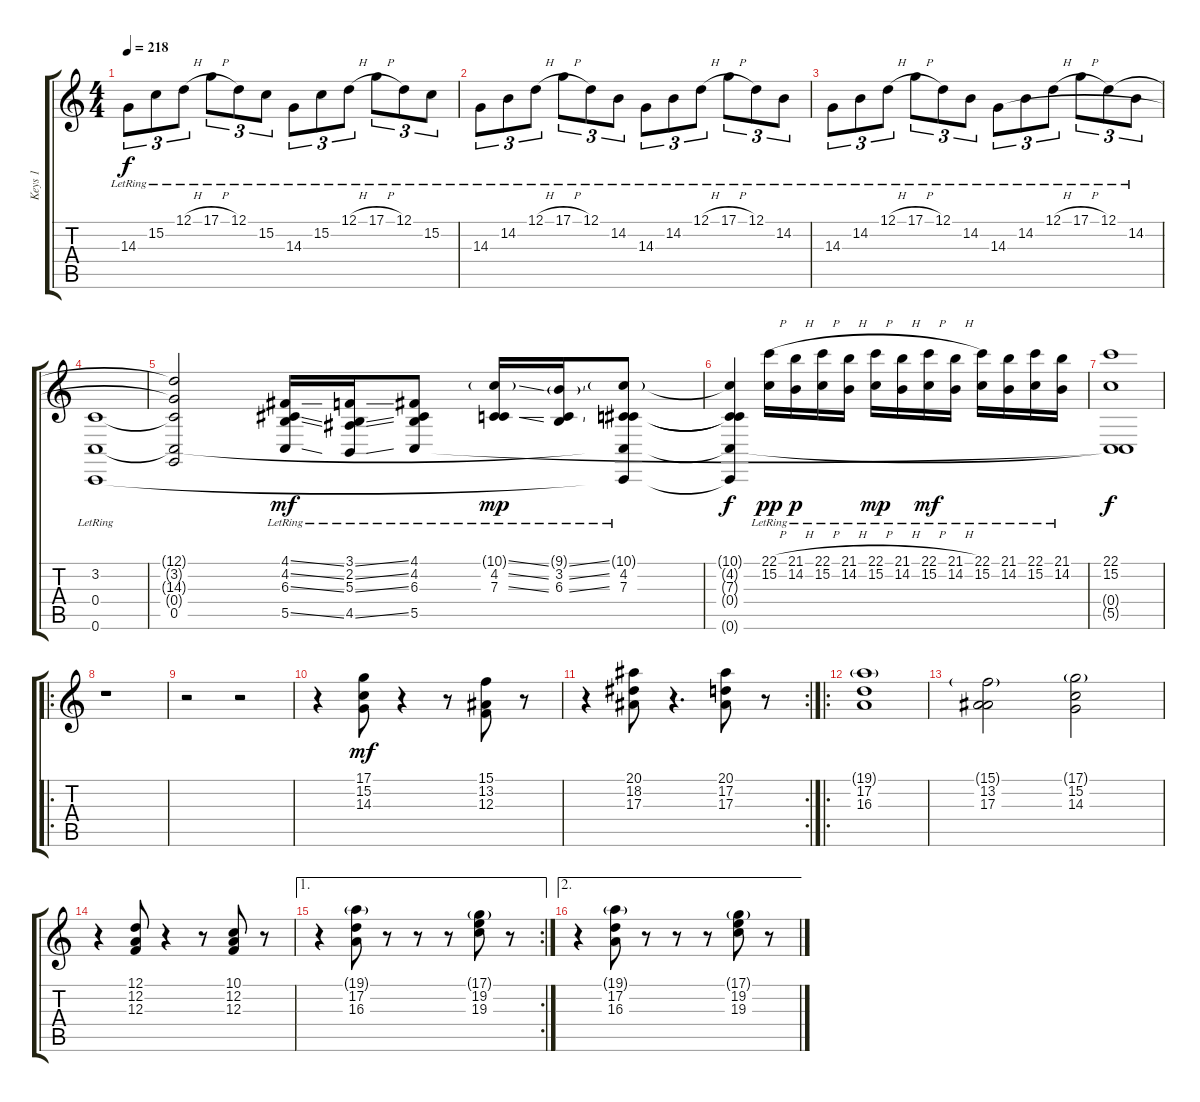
\track ("Keys 1" "Keys 1") {instrument electricgrandpiano}
\staff {score tabs}
\tuning (D4 A3 F3 C3 G2 C2) {hide}
\ts (4 4)
\tempo 218
\clef g2
\ks c
14.3{lr}.8{tu (3 2) dy f} 15.2{lr}.8{tu (3 2)} 12.1{h lr}.8{tu (3 2)} 17.1{h lr}.8{tu (3 2)} 12.1{lr}.8{tu (3 2)} 15.2{lr}.8{tu (3 2)} 14.3{lr}.8{tu (3 2)} 15.2{lr}.8{tu (3 2)} 12.1{h lr}.8{tu (3 2)} 17.1{h lr}.8{tu (3 2)} 12.1{lr}.8{tu (3 2)} 15.2{lr}.8{tu (3 2)} |
14.3{lr}.8{tu (3 2)} 14.2{lr}.8{tu (3 2)} 12.1{h lr}.8{tu (3 2)} 17.1{h lr}.8{tu (3 2)} 12.1{lr}.8{tu (3 2)} 14.2{lr}.8{tu (3 2)} 14.3{lr}.8{tu (3 2)} 14.2{lr}.8{tu (3 2)} 12.1{h lr}.8{tu (3 2)} 17.1{h lr}.8{tu (3 2)} 12.1{lr}.8{tu (3 2)} 14.2{lr}.8{tu (3 2)} |
14.3{lr}.8{tu (3 2)} 14.2{lr}.8{tu (3 2)} 12.1{h lr}.8{tu (3 2)} 17.1{h lr}.8{tu (3 2)} 12.1{lr}.8{tu (3 2)} 14.2{lr}.8{tu (3 2)} 14.3{lr}.8{tu (3 2)} 14.2{lr}.8{tu (3 2)} 12.1{h lr}.8{tu (3 2)} 17.1{h lr}.8{tu (3 2)} 12.1{lr}.8{tu (3 2)} 14.2{lr}.8{tu (3 2)} |
(3.2{lr} 0.4{lr} 0.6{lr}).1{instrument stringensemble1} |
(12.1{t} 3.2{t} 14.3{t} 0.4{t} 0.5).2 (4.1{ss lr} 4.2{ss lr} 6.3{ss lr} 5.5{ss lr}).16{dy mf} (3.1{ss lr} 2.2{ss lr} 5.3{ss lr} 4.5{ss lr}).16 (4.1{lr} 4.2{lr} 6.3{lr} 5.5{lr}).8 (10.1{ss g lr} 4.2{ss lr} 7.3{ss lr}).16{dy mp} (9.1{ss g lr} 3.2{ss lr} 6.3{ss lr}).16 (10.1{g lr} 4.2{lr} 7.3{lr} 0.4{t} 0.6{t}).8 |
(10.1{t} 4.2{t} 7.3{t} 0.4{t} 0.6{t}).4{dy f} (22.1{h lr} 15.2{lr}).16{dy pp} (21.1{h lr} 14.2{lr}).16{dy p} (22.1{h lr} 15.2{lr}).16 (21.1{h lr} 14.2{lr}).16 (22.1{h lr} 15.2{lr}).16{dy mp} (21.1{h lr} 14.2{lr}).16 (22.1{h lr} 15.2{lr}).16{dy mf} (21.1{h lr} 14.2{lr}).16 (22.1{lr} 15.2{lr}).16 (21.1{lr} 14.2{lr}).16 (22.1{lr} 15.2{lr}).16 (21.1{lr} 14.2{lr}).16 |
(22.1 15.2 0.4{t} 5.5{t}).1{dy f} |
\ro
r.1 |
r.2 r.2 |
r.4 (17.1 15.2 14.3).8{dy mf instrument choiraahs} r.4 r.8 (15.1 13.2 12.3).8 r.8 |
\rc 2
r.4 (20.1 18.2 17.3).8 r.4{d} (20.1 17.2 17.3).8 r.8 |
\ro
(19.1{g} 17.2 16.3).1 |
(15.1{g} 13.2 17.3).2 (17.1{g} 15.2 14.3).2 |
r.4 (12.1 12.2 12.3).8 r.4 r.8 (10.1 12.2 12.3).8 r.8 |
\ae 1
\rc 2
r.4 (19.1{g} 17.2 16.3).8 r.8 r.8 r.8 (17.1{g} 19.2 19.3).8 r.8 |
\ae 2
r.4 (19.1{g} 17.2 16.3).8 r.8 r.8 r.8 (17.1{g} 19.2 19.3).8 r.8
